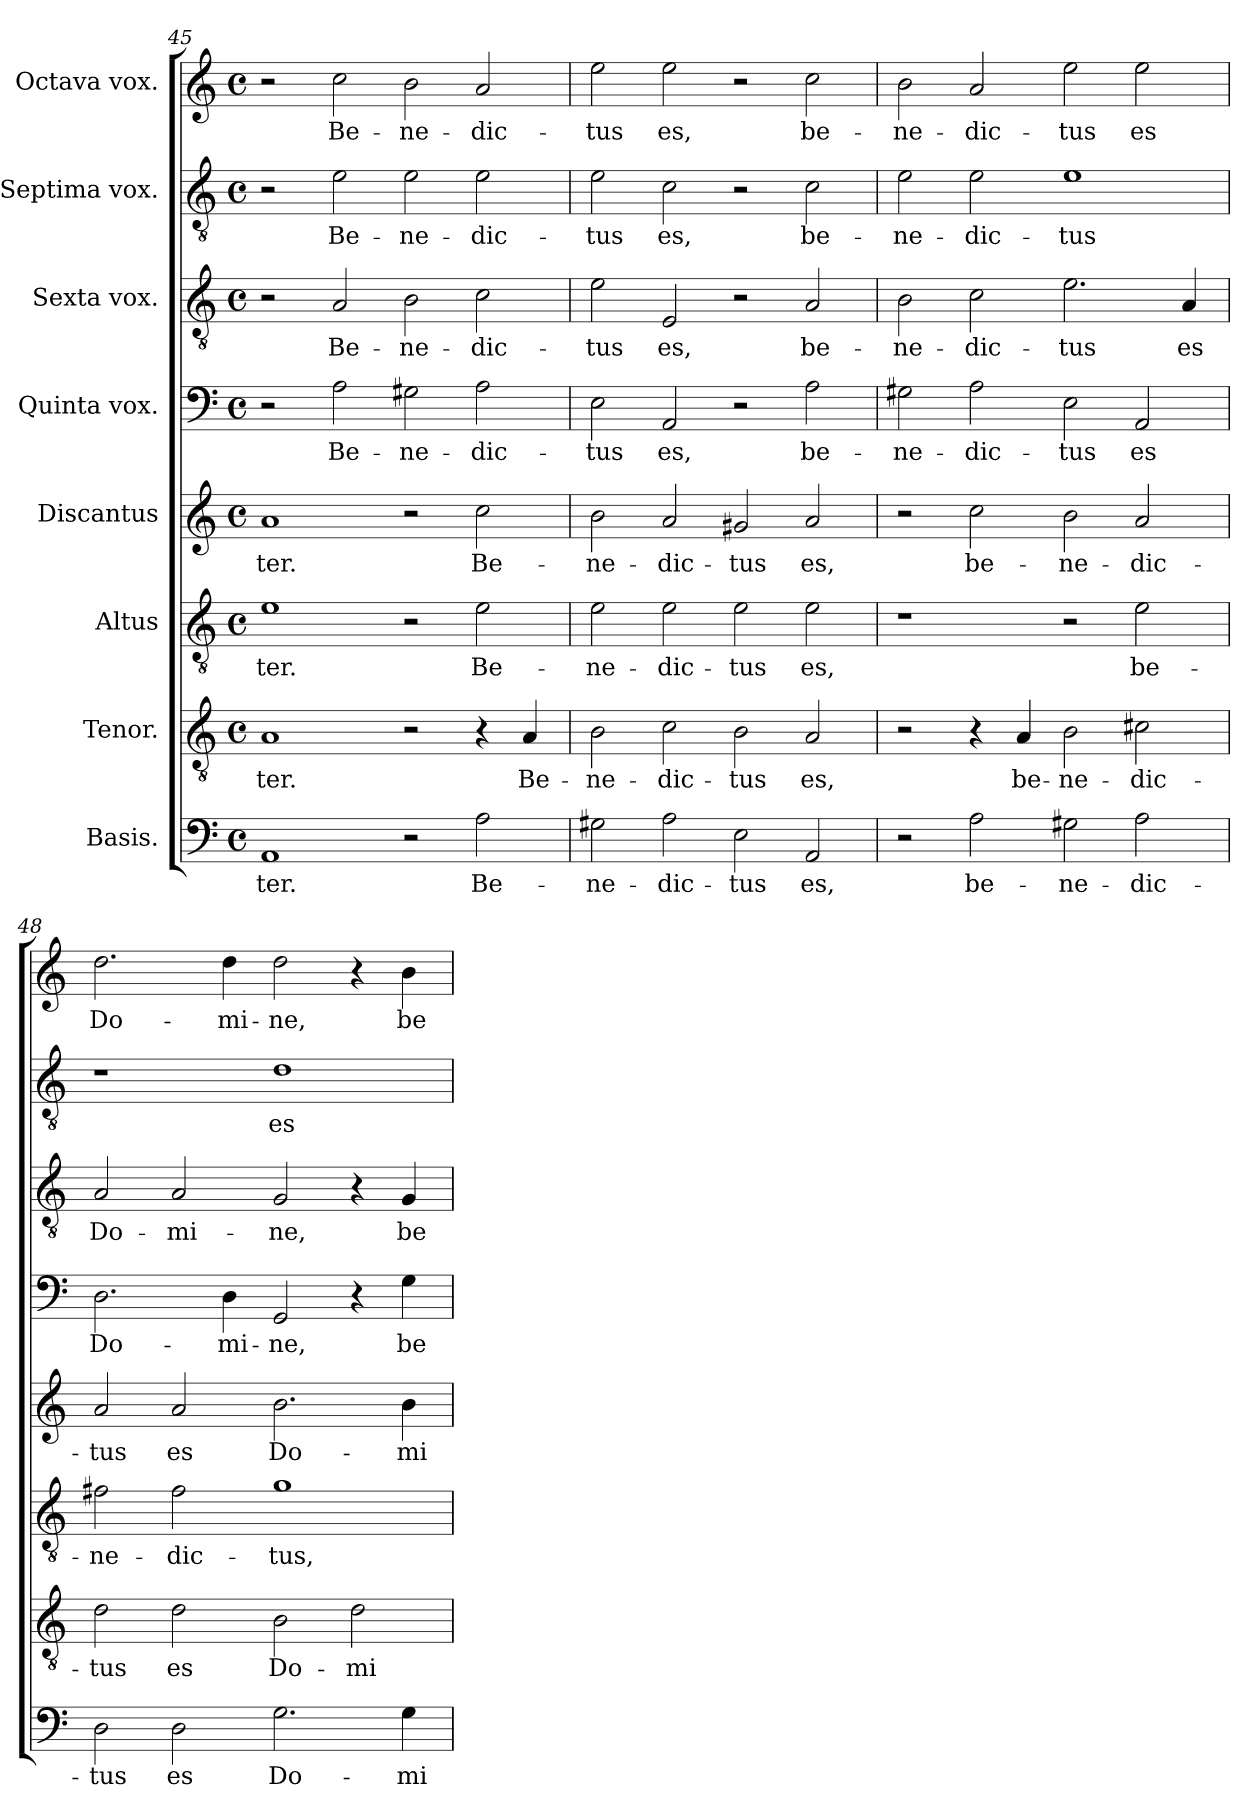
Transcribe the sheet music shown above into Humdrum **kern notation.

**kern	**text	**kern	**text	**kern	**text	**kern	**text	**kern	**text	**kern	**text	**kern	**text	**kern	**text
*part8	*part8	*part7	*part7	*part6	*part6	*part5	*part5	*part4	*part4	*part3	*part3	*part2	*part2	*part1	*part1
*staff8	*staff8	*staff7	*staff7	*staff6	*staff6	*staff5	*staff5	*staff4	*staff4	*staff3	*staff3	*staff2	*staff2	*staff1	*staff1
*I"Basis.	*	*I"Tenor.	*	*I"Altus	*	*I"Discantus	*	*I"Quinta vox.	*	*I"Sexta vox.	*	*I"Septima vox.	*	*I"Octava vox.	*
*clefF4	*	*clefGv2	*	*clefGv2	*	*clefG2	*	*clefF4	*	*clefGv2	*	*clefGv2	*	*clefG2	*
*k[]	*	*k[]	*	*k[]	*	*k[]	*	*k[]	*	*k[]	*	*k[]	*	*k[]	*
*M4/2	*	*M4/2	*	*M4/2	*	*M4/2	*	*M4/2	*	*M4/2	*	*M4/2	*	*M4/2	*
*met(c)	*	*met(c)	*	*met(c)	*	*met(c)	*	*met(c)	*	*met(c)	*	*met(c)	*	*met(c)	*
=45	=45	=45	=45	=45	=45	=45	=45	=45	=45	=45	=45	=45	=45	=45	=45
!	!LO:LY:b	!	!LO:LY:b	!	!LO:LY:b	!	!LO:LY:b	!	!	!	!	!	!	!	!
1AA	-ter.	1A	-ter.	1e	-ter.	1a	-ter.	2r	.	2r	.	2r	.	2r	.
!	!	!	!	!	!	!	!	!	!LO:LY:b	!	!LO:LY:b	!	!LO:LY:b	!	!LO:LY:b
.	.	.	.	.	.	.	.	2A\	Be-	2A/	Be-	2e\	Be-	2cc\	Be-
!	!	!	!	!	!	!	!	!	!LO:LY:b	!	!LO:LY:b	!	!LO:LY:b	!	!LO:LY:b
2r	.	2r	.	2r	.	2r	.	2G#X\	-ne-	2B\	-ne-	2e\	-ne-	2b\	-ne-
!	!LO:LY:b	!	!	!	!LO:LY:b	!	!LO:LY:b	!	!LO:LY:b	!	!LO:LY:b	!	!LO:LY:b	!	!LO:LY:b
2A\	Be-	4r	.	2e\	Be-	2cc\	Be-	2A\	-dic-	2c\	-dic-	2e\	-dic-	2a/	-dic-
!	!	!	!LO:LY:b	!	!	!	!	!	!	!	!	!	!	!	!
.	.	4A/	Be-	.	.	.	.	.	.	.	.	.	.	.	.
=46	=46	=46	=46	=46	=46	=46	=46	=46	=46	=46	=46	=46	=46	=46	=46
!	!LO:LY:b	!	!LO:LY:b	!	!LO:LY:b	!	!LO:LY:b	!	!LO:LY:b	!	!LO:LY:b	!	!LO:LY:b	!	!LO:LY:b
2G#X\	-ne-	2B\	-ne-	2e\	-ne-	2b\	-ne-	2E\	-tus	2e\	-tus	2e\	-tus	2ee\	-tus
!	!LO:LY:b	!	!LO:LY:b	!	!LO:LY:b	!	!LO:LY:b	!	!LO:LY:b	!	!LO:LY:b	!	!LO:LY:b	!	!LO:LY:b
2A\	-dic-	2c\	-dic-	2e\	-dic-	2a/	-dic-	2AA/	es,	2E/	es,	2c\	es,	2ee\	es,
!	!LO:LY:b	!	!LO:LY:b	!	!LO:LY:b	!	!LO:LY:b	!	!	!	!	!	!	!	!
2E\	-tus	2B\	-tus	2e\	-tus	2g#X/	-tus	2r	.	2r	.	2r	.	2r	.
!	!LO:LY:b	!	!LO:LY:b	!	!LO:LY:b	!	!LO:LY:b	!	!LO:LY:b	!	!LO:LY:b	!	!LO:LY:b	!	!LO:LY:b
2AA/	es,	2A/	es,	2e\	es,	2a/	es,	2A\	be-	2A/	be-	2c\	be-	2cc\	be-
=47	=47	=47	=47	=47	=47	=47	=47	=47	=47	=47	=47	=47	=47	=47	=47
!	!	!	!	!	!	!	!	!	!LO:LY:b	!	!LO:LY:b	!	!LO:LY:b	!	!LO:LY:b
2r	.	2r	.	1r	.	2r	.	2G#X\	-ne-	2B\	-ne-	2e\	-ne-	2b\	-ne-
!	!LO:LY:b	!	!	!	!	!	!LO:LY:b	!	!LO:LY:b	!	!LO:LY:b	!	!LO:LY:b	!	!LO:LY:b
2A\	be-	4r	.	.	.	2cc\	be-	2A\	-dic-	2c\	-dic-	2e\	-dic-	2a/	-dic-
!	!	!	!LO:LY:b	!	!	!	!	!	!	!	!	!	!	!	!
.	.	4A/	be-	.	.	.	.	.	.	.	.	.	.	.	.
!	!LO:LY:b	!	!LO:LY:b	!	!	!	!LO:LY:b	!	!LO:LY:b	!	!LO:LY:b	!	!LO:LY:b	!	!LO:LY:b
2G#X\	-ne-	2B\	-ne-	2r	.	2b\	-ne-	2E\	-tus	2.e\	-tus	1e	-tus	2ee\	-tus
!	!LO:LY:b	!	!LO:LY:b	!	!LO:LY:b	!	!LO:LY:b	!	!LO:LY:b	!	!	!	!	!	!LO:LY:b
2A\	-dic-	2c#X\	-dic-	2e\	be-	2a/	-dic-	2AA/	es	.	.	.	.	2ee\	es
!	!	!	!	!	!	!	!	!	!	!	!LO:LY:b	!	!	!	!
.	.	.	.	.	.	.	.	.	.	4A/	es	.	.	.	.
=48	=48	=48	=48	=48	=48	=48	=48	=48	=48	=48	=48	=48	=48	=48	=48
!	!LO:LY:b	!	!LO:LY:b	!	!LO:LY:b	!	!LO:LY:b	!	!LO:LY:b	!	!LO:LY:b	!	!	!	!LO:LY:b
2D\	-tus	2d\	-tus	2f#X\	-ne-	2a/	-tus	2.D\	Do-	2A/	Do-	1r	.	2.dd\	Do-
!	!LO:LY:b	!	!LO:LY:b	!	!LO:LY:b	!	!LO:LY:b	!	!	!	!LO:LY:b	!	!	!	!
2D\	es	2d\	es	2f#\	-dic-	2a/	es	.	.	2A/	-mi-	.	.	.	.
!	!	!	!	!	!	!	!	!	!LO:LY:b	!	!	!	!	!	!LO:LY:b
.	.	.	.	.	.	.	.	4D\	-mi-	.	.	.	.	4dd\	-mi-
!	!LO:LY:b	!	!LO:LY:b	!	!LO:LY:b	!	!LO:LY:b	!	!LO:LY:b	!	!LO:LY:b	!	!LO:LY:b	!	!LO:LY:b
2.G\	Do-	2B\	Do-	1g	-tus,	2.b\	Do-	2GG/	-ne,	2G/	-ne,	1d	es	2dd\	-ne,
!	!	!	!LO:LY:b	!	!	!	!	!	!	!	!	!	!	!	!
.	.	2d\	-mi-	.	.	.	.	4r	.	4r	.	.	.	4r	.
!	!LO:LY:b	!	!	!	!	!	!LO:LY:b	!	!LO:LY:b	!	!LO:LY:b	!	!	!	!LO:LY:b
4G\	-mi-	.	.	.	.	4b\	-mi-	4G\	be-	4G/	be-	.	.	4b\	be-
=	=	=	=	=	=	=	=	=	=	=	=	=	=	=	=
*-	*-	*-	*-	*-	*-	*-	*-	*-	*-	*-	*-	*-	*-	*-	*-
